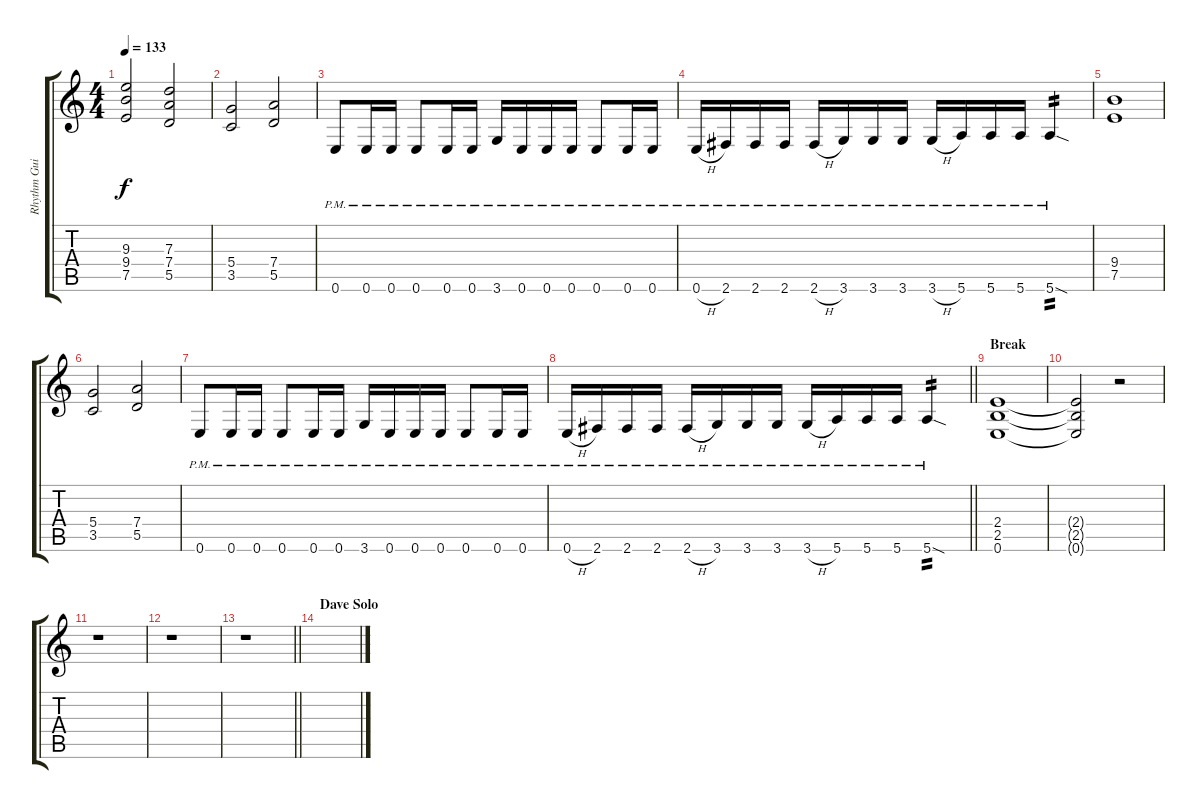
\track ("Rhythm Guitar L" "Rhythm Gui") {instrument distortionguitar}
\staff {score tabs}
\tuning (E4 B3 G3 D3 A2 E2) {hide}
\ts (4 4)
\tempo 133
\clef g2
\ks c
(9.3 9.4 7.5).2{dy f} (7.3 7.4 5.5).2 |
(5.4 3.5).2 (7.4 5.5).2 |
0.6{pm}.8 0.6{pm}.16 0.6{pm}.16 0.6{pm}.8 0.6{pm}.16 0.6{pm}.16 3.6{pm}.16 0.6{pm}.16 0.6{pm}.16 0.6{pm}.16 0.6{pm}.8 0.6{pm}.16 0.6{pm}.16 |
0.6{h pm}.16 2.6{pm}.16 2.6{pm}.16 2.6{pm}.16 2.6{h pm}.16 3.6{pm}.16 3.6{pm}.16 3.6{pm}.16 3.6{h pm}.16 5.6{pm}.16 5.6{pm}.16 5.6{pm}.16 5.6{sod pm}.4{tp 2} |
(9.4 7.5).1 |
(5.4 3.5).2 (7.4 5.5).2 |
0.6{pm}.8 0.6{pm}.16 0.6{pm}.16 0.6{pm}.8 0.6{pm}.16 0.6{pm}.16 3.6{pm}.16 0.6{pm}.16 0.6{pm}.16 0.6{pm}.16 0.6{pm}.8 0.6{pm}.16 0.6{pm}.16 |
\barLineRight lightlight
0.6{h pm}.16 2.6{pm}.16 2.6{pm}.16 2.6{pm}.16 2.6{h pm}.16 3.6{pm}.16 3.6{pm}.16 3.6{pm}.16 3.6{h pm}.16 5.6{pm}.16 5.6{pm}.16 5.6{pm}.16 5.6{sod pm}.4{tp 2} |
\section ("" "Break")
(2.4 2.5 0.6).1 |
(2.4{t} 2.5{t} 0.6{t}).2 r.2 |
r.1 |
r.1 |
\barLineRight lightlight
r.1 |
\section ("" "Dave Solo")
